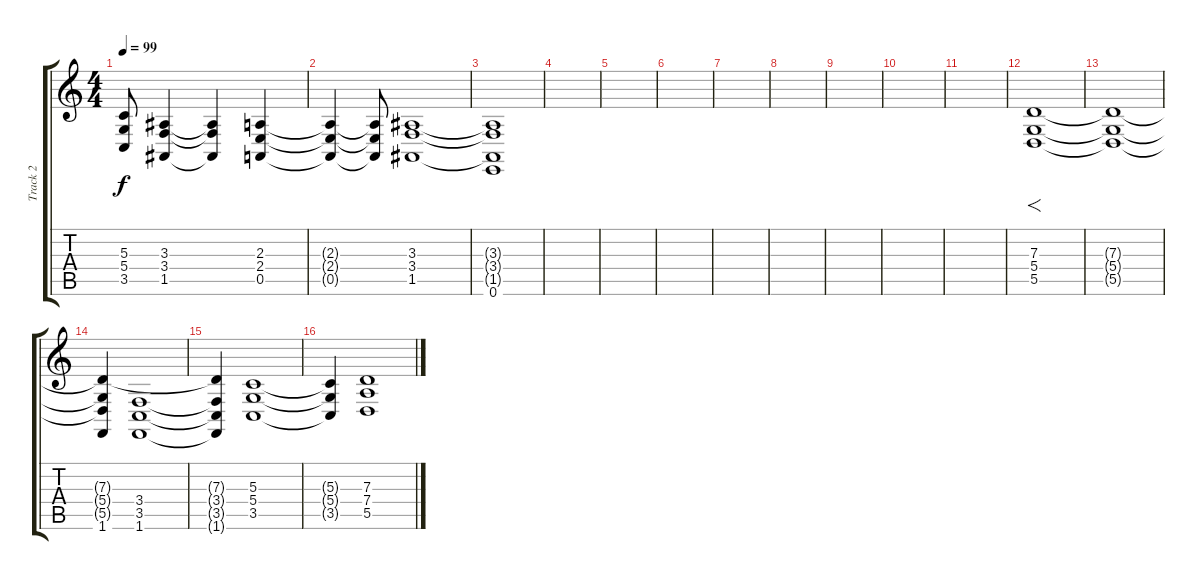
\track ("Track 2" "Track 2") {instrument synthstrings1}
\staff {score tabs}
\tuning (E4 B3 G3 D3 A2 E2) {hide}
\ts (4 4)
\tempo 99
\clef g2
\ks c
(5.3{t} 5.4{t} 3.5{t}).8{dy f} (3.3 3.4 1.5).4 (3.3{t} 3.4{t} 1.5{t}).4 (2.3 2.4 0.5).4 |
(2.3{t} 2.4{t} 0.5{t}).4 (2.3{t} 2.4{t} 0.5{t}).8 (3.3 3.4 1.5).1 |
(3.3{t} 3.4{t} 1.5{t} 0.6).1 |
|
|
|
|
|
|
|
|
(7.3 5.4 5.5).1{f} |
(7.3{t} 5.4{t} 5.5{t}).1 |
(7.3{t} 5.4{t} 5.5{t} 1.6).4 (3.4 3.5 1.6).1 |
(7.3{t} 3.4{t} 3.5{t} 1.6{t}).4 (5.3 5.4 3.5).1 |
(5.3{t} 5.4{t} 3.5{t}).4 (7.3 7.4 5.5).1
